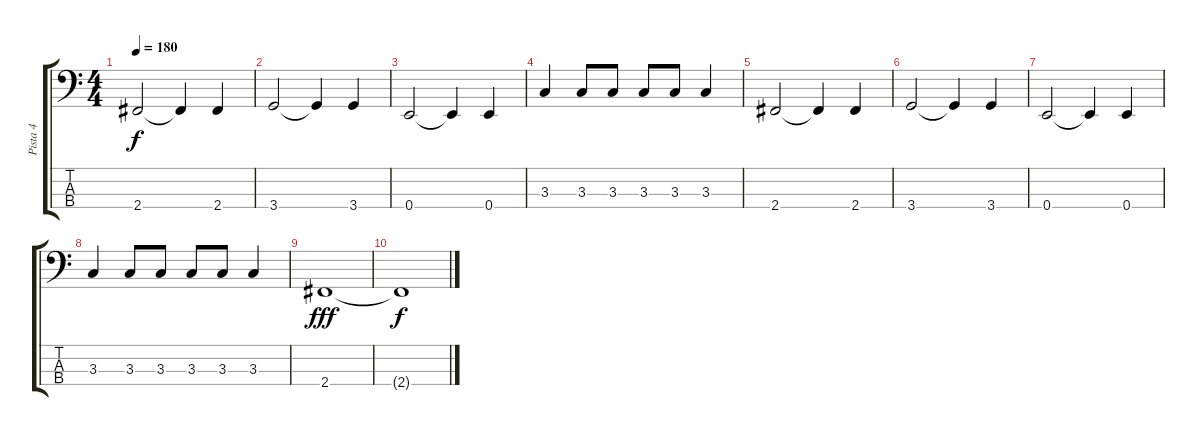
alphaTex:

\track ("Pista 4" "Pista 4") {instrument electricbasspick}
\staff {score tabs}
\tuning (G2 D2 A1 E1) {hide}
\ts (4 4)
\tempo 180
\clef f4
\ks c
2.4.2{dy f} 2.4{t}.4 2.4.4 |
3.4.2 3.4{t}.4 3.4.4 |
0.4.2 0.4{t}.4 0.4.4 |
3.3.4 3.3.8 3.3.8 3.3.8 3.3.8 3.3.4 |
2.4.2 2.4{t}.4 2.4.4 |
3.4.2 3.4{t}.4 3.4.4 |
0.4.2 0.4{t}.4 0.4.4 |
3.3.4 3.3.8 3.3.8 3.3.8 3.3.8 3.3.4 |
2.4.1{dy fff} |
2.4{t}.1{dy f}
